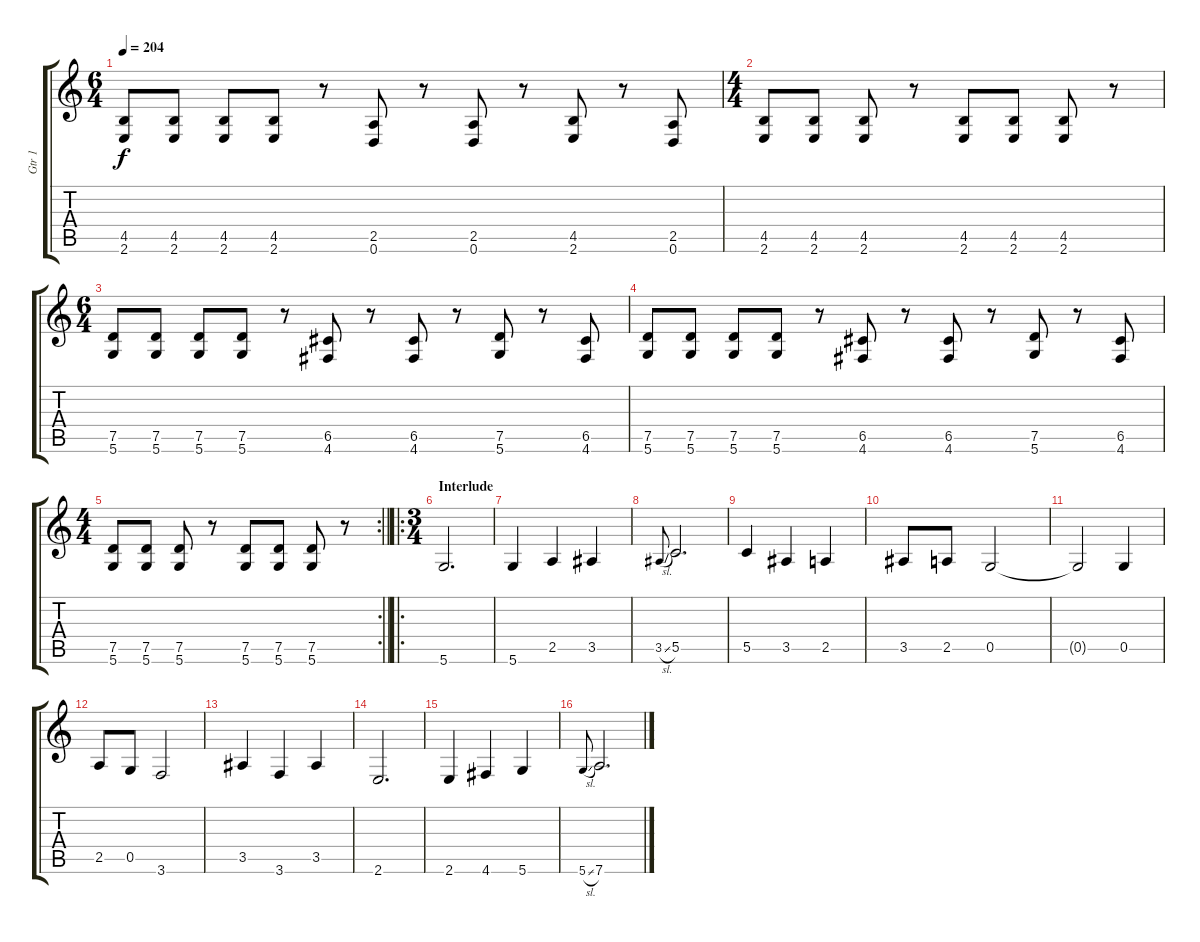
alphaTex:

\track ("Gtr 1" "Gtr 1") {instrument distortionguitar}
\staff {score tabs}
\tuning (D4 A3 F3 C3 G2 D2) {hide}
\ts (6 4)
\tempo 204
\clef g2
\ks c
(4.5 2.6).8{dy f} (4.5 2.6).8 (4.5 2.6).8 (4.5 2.6).8 r.8 (2.5 0.6).8 r.8 (2.5 0.6).8 r.8 (4.5 2.6).8 r.8 (2.5 0.6).8 |
\ts (4 4)
(4.5 2.6).8 (4.5 2.6).8 (4.5 2.6).8 r.8 (4.5 2.6).8 (4.5 2.6).8 (4.5 2.6).8 r.8 |
\ts (6 4)
(7.5 5.6).8 (7.5 5.6).8 (7.5 5.6).8 (7.5 5.6).8 r.8 (6.5 4.6).8 r.8 (6.5 4.6).8 r.8 (7.5 5.6).8 r.8 (6.5 4.6).8 |
(7.5 5.6).8 (7.5 5.6).8 (7.5 5.6).8 (7.5 5.6).8 r.8 (6.5 4.6).8 r.8 (6.5 4.6).8 r.8 (7.5 5.6).8 r.8 (6.5 4.6).8 |
\rc 2
\ts (4 4)
\barLineRight lightlight
(7.5 5.6).8 (7.5 5.6).8 (7.5 5.6).8 r.8 (7.5 5.6).8 (7.5 5.6).8 (7.5 5.6).8 r.8 |
\ro
\ts (3 4)
\section ("" "Interlude")
5.6.2{d} |
5.6.4 2.5.4 3.5.4 |
3.5{sl}.8{gr onbeat} 5.5.2{d} |
5.5.4 3.5.4 2.5.4 |
3.5.8 2.5.8 0.5.2 |
0.5{t}.2 0.5.4 |
2.5.8 0.5.8 3.6.2 |
3.5.4 3.6.4 3.5.4 |
2.6.2{d} |
2.6.4 4.6.4 5.6.4 |
5.6{sl}.8{gr onbeat} 7.6.2{d}
